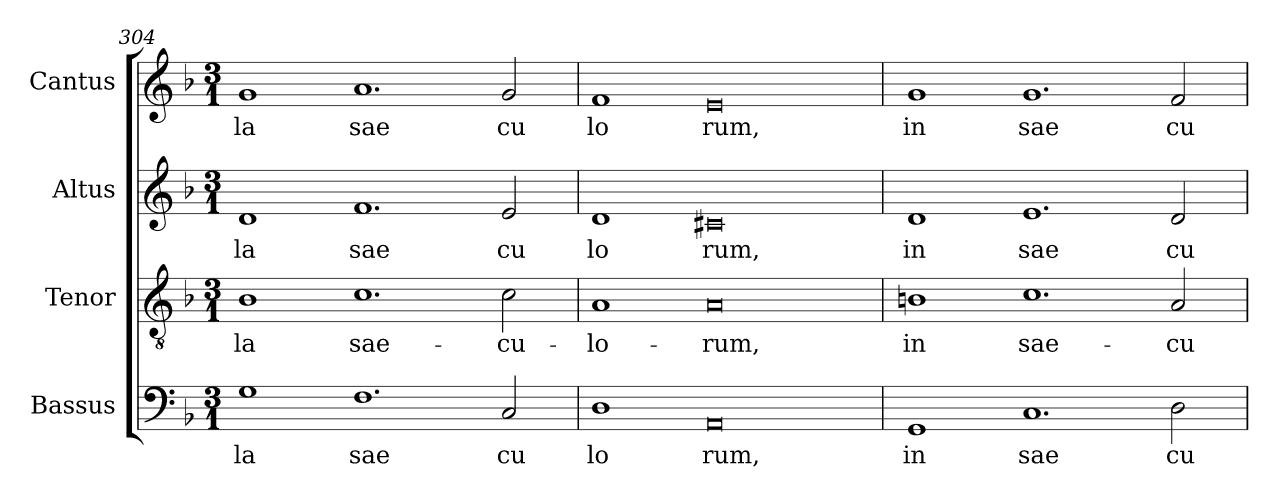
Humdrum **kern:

**kern	**text	**kern	**text	**kern	**text	**kern	**text
*part4	*part4	*part3	*part3	*part2	*part2	*part1	*part1
*staff4	*staff4	*staff3	*staff3	*staff2	*staff2	*staff1	*staff1
*I"Bassus	*	*I"Tenor	*	*I"Altus	*	*I"Cantus	*
*I'Bassus	*	*I'Tenor	*	*I'Altus	*	*I'Cantus	*
*clefF4	*	*clefGv2	*	*clefG2	*	*clefG2	*
*k[b-]	*	*k[b-]	*	*k[b-]	*	*k[b-]	*
*F:	*	*F:	*	*F:	*	*F:	*
*M3/1	*	*M3/1	*	*M3/1	*	*M3/1	*
=304	=304	=304	=304	=304	=304	=304	=304
!	!LO:LY:b:cj	!	!LO:LY:b:cj	!	!LO:LY:b:cj	!	!LO:LY:b:cj
1G	la	1B-	-la	1d	la	1g	la
!	!LO:LY:b:cj	!	!LO:LY:b:cj	!	!LO:LY:b:cj	!	!LO:LY:b:cj
1.F	sae	1.c	sae-	1.f	sae	1.a	sae
!	!LO:LY:b:cj	!	!LO:LY:b:cj	!	!LO:LY:b:cj	!	!LO:LY:b:cj
2C/	cu	2c\	-cu-	2e/	cu	2g/	cu
=305	=305	=305	=305	=305	=305	=305	=305
!	!LO:LY:b:cj	!	!LO:LY:b:cj	!	!LO:LY:b:cj	!	!LO:LY:b:cj
1D	lo	1A	-lo-	1d	lo	1f	lo
!	!LO:LY:b:cj	!	!LO:LY:b:cj	!	!LO:LY:b:cj	!	!LO:LY:b:cj
0AA	rum,	0A	-rum,	0c#X	rum,	0e	rum,
=306	=306	=306	=306	=306	=306	=306	=306
!	!LO:LY:b:cj	!	!LO:LY:b:cj	!	!LO:LY:b:cj	!	!LO:LY:b:cj
1GG	in	1Bn	in	1d	in	1g	in
!	!LO:LY:b:cj	!	!LO:LY:b:cj	!	!LO:LY:b:cj	!	!LO:LY:b:cj
1.C	sae	1.c	sae-	1.e	sae	1.g	sae
!	!LO:LY:b:cj	!	!LO:LY:b:cj	!	!LO:LY:b:cj	!	!LO:LY:b:cj
2D\	cu	2A/	-cu-	2d/	cu	2f/	cu
=	=	=	=	=	=	=	=
*-	*-	*-	*-	*-	*-	*-	*-
